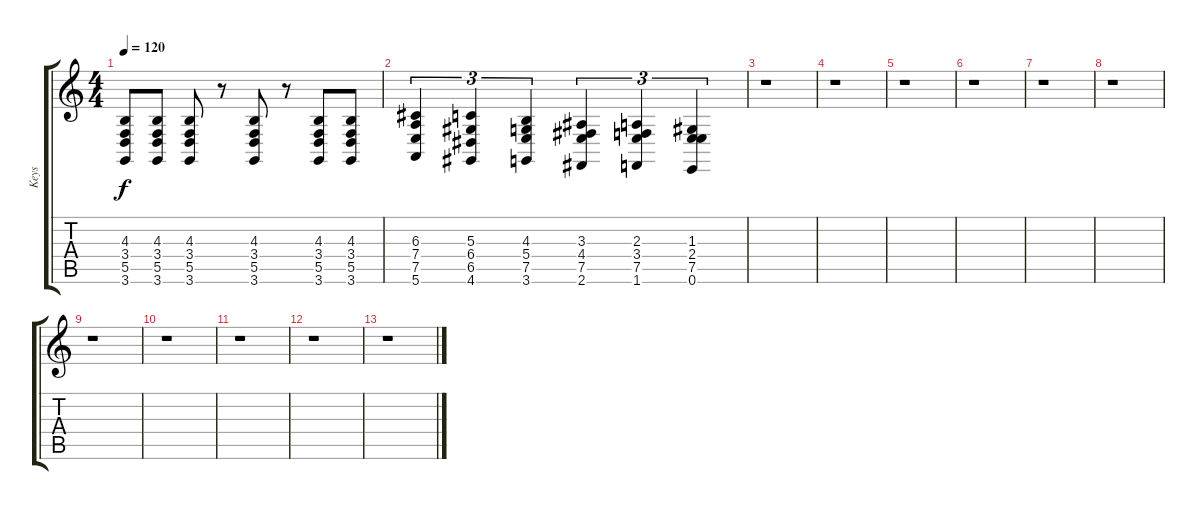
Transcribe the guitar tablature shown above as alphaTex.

\track ("Keys" "Keys") {instrument stringensemble1}
\staff {score tabs}
\tuning (E4 B3 G3 D3 A2 E2) {hide}
\ts (4 4)
\tempo 120
\clef g2
\ks c
(4.3 3.4 5.5 3.6).8{dy f instrument lead2sawtooth} (4.3 3.4 5.5 3.6).8 (4.3 3.4 5.5 3.6).8 r.8 (4.3 3.4 5.5 3.6).8 r.8 (4.3 3.4 5.5 3.6).8 (4.3 3.4 5.5 3.6).8 |
(6.3 7.4 7.5 5.6).4{tu (3 2)} (5.3 6.4 6.5 4.6).4{tu (3 2)} (4.3 5.4 7.5 3.6).4{tu (3 2)} (3.3 4.4 7.5 2.6).4{tu (3 2)} (2.3 3.4 7.5 1.6).4{tu (3 2)} (1.3 2.4 7.5 0.6).4{tu (3 2)} |
r.1 |
r.1 |
r.1 |
r.1 |
r.1 |
r.1 |
r.1 |
r.1 |
r.1 |
r.1 |
r.1
